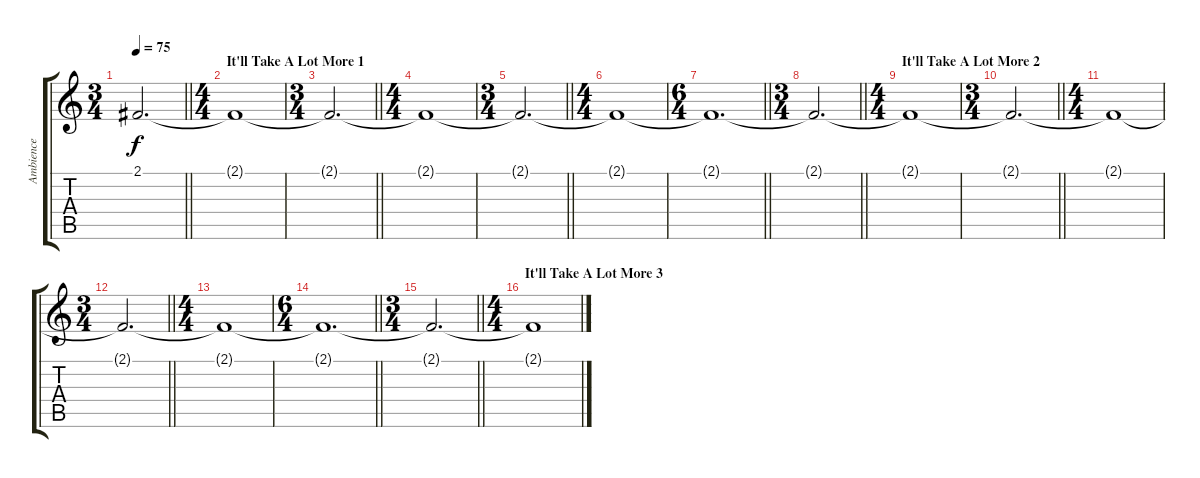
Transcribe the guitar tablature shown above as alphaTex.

\track ("Ambience" "Ambience") {instrument pad2warm}
\staff {score tabs}
\tuning (E4 B3 G3 D3 A2 E2) {hide}
\ts (3 4)
\tempo 75
\clef g2
\barLineRight lightlight
\ks c
2.1{t}.2{d dy f} |
\ts (4 4)
\section ("" "It'll Take A Lot More 1")
2.1{t}.1 |
\ts (3 4)
\barLineRight lightlight
2.1{t}.2{d} |
\ts (4 4)
2.1{t}.1 |
\ts (3 4)
\barLineRight lightlight
2.1{t}.2{d} |
\ts (4 4)
2.1{t}.1 |
\ts (6 4)
\barLineRight lightlight
2.1{t}.1{d} |
\ts (3 4)
\barLineRight lightlight
2.1{t}.2{d} |
\ts (4 4)
\section ("" "It'll Take A Lot More 2")
2.1{t}.1 |
\ts (3 4)
\barLineRight lightlight
2.1{t}.2{d} |
\ts (4 4)
2.1{t}.1 |
\ts (3 4)
\barLineRight lightlight
2.1{t}.2{d} |
\ts (4 4)
2.1{t}.1 |
\ts (6 4)
\barLineRight lightlight
2.1{t}.1{d} |
\ts (3 4)
\barLineRight lightlight
2.1{t}.2{d} |
\ts (4 4)
\section ("" "It'll Take A Lot More 3")
2.1{t}.1
